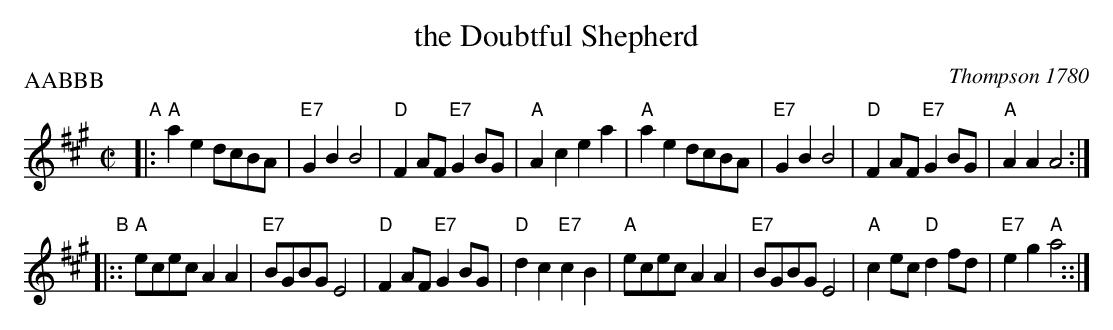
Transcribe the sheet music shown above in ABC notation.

X:1
T: the Doubtful Shepherd
O: Thompson 1780
P: AABBB
M: C|
L: 1/8
K: A
"A"|:\
"A"a2e2 dcBA | "E7"G2B2 B4 | "D"F2AF "E7"G2BG | "A"A2c2 e2a2 |\
"A"a2e2 dcBA | "E7"G2B2 B4 | "D"F2AF "E7"G2BG | "A"A2A2 A4 :|
"B"|::\
"A"ecec A2A2 | "E7"BGBG E4 | "D"F2AF "E7"G2BG | "D"d2c2 "E7"c2B2 |\
"A"ecec A2A2 | "E7"BGBG E4 | "A"c2ec "D"d2fd | "E7"e2g2 "A"a4 ::|
